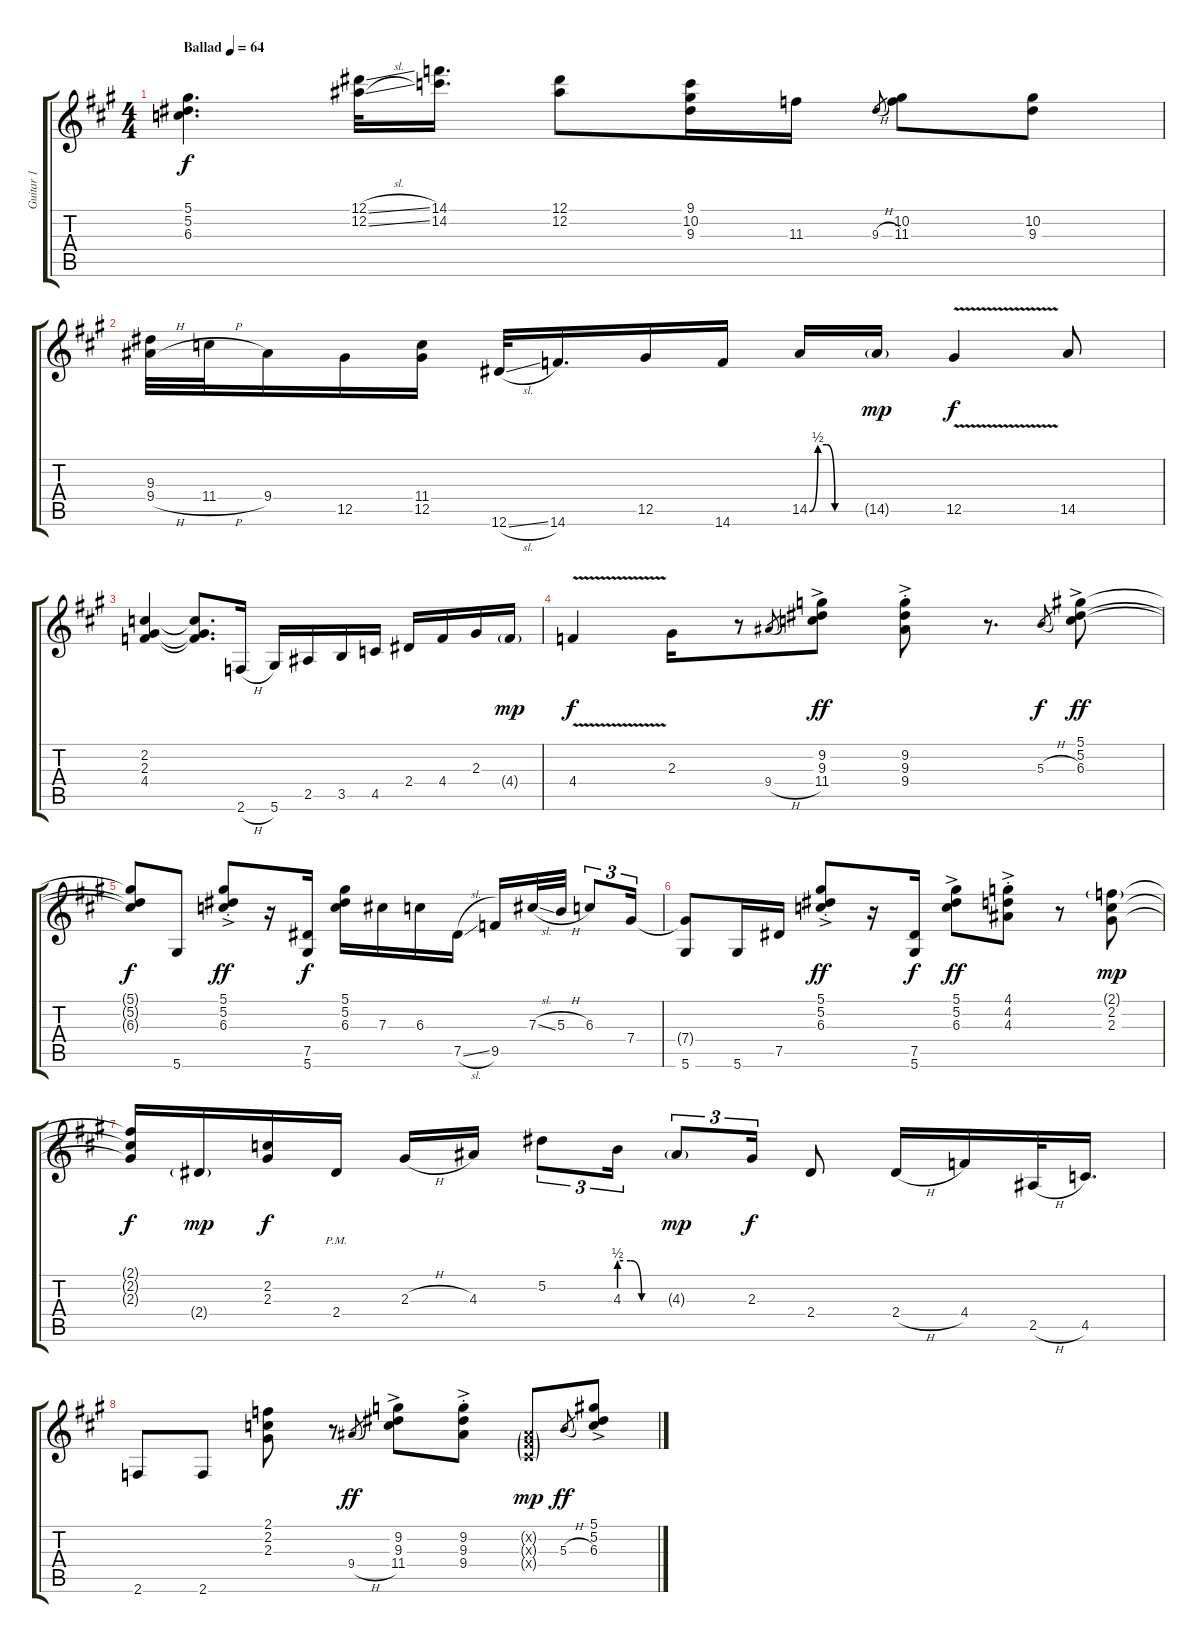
\track ("Guitar 1" "Guitar 1") {instrument acousticguitarsteel}
\staff {score tabs}
\tuning (Eb4 Bb3 Gb3 Db3 Ab2 Eb2) {hide}
\ts (4 4)
\tempo (64 "Ballad")
\clef g2
\ks a
(5.1 5.2 6.3).4{d dy f instrument acousticguitarsteel} (12.1{sl} 12.2{sl}).32 (14.1 14.2).16{d} (12.1 12.2).8 (9.1 10.2 9.3).16 11.3.16 9.3{h}.8{gr} (10.2 11.3).8 (10.2 9.3).8 |
(9.3 9.4{h}).32 11.4{h}.32 9.4.16 12.5.16 (11.4 12.5).16 12.6{sl}.32 14.6.16{d} 12.5.16 14.6.16 14.5{be (custom 0 0 10 2 20 2 30 0 60 0)}.16 14.5{g}.16{dy mp} 12.5{v}.4{dy f} 14.5.8 |
(2.2 2.3 4.4).4 (2.2{t} 2.3{t} 4.4{t}).8{d} 2.6{h}.16 5.6.16 2.5.16 3.5.16 4.5.16 2.4.16 4.4.16 2.3.16 4.4{g}.16{dy mp} |
4.4{v}.4{dy f} 2.3.16 r.8 9.4{h}.8{gr} (9.2 9.3 11.4{ac}).8{dy ff} (9.2{ac st} 9.3 9.4).8 r.8{d} 5.3{h}.8{gr dy f} (5.1 5.2 6.3{ac}).8{dy ff} |
(5.1{t} 5.2{t} 6.3{t}).8{dy f} 5.6.8 (5.1{ac st} 5.2 6.3).8{dy ff} r.16 (7.5 5.6).16{dy f} (5.1 5.2 6.3).16 7.3.16 6.3.16 7.5{sl}.16 9.5.16 7.3{sl}.32 5.3{h}.32 6.3.8{tu (3 2)} 7.4.16{tu (3 2)} |
(7.4{t} 5.6).8 5.6.16 7.5.16 (5.1{ac st} 5.2 6.3).8{dy ff} r.16 (7.5 5.6).16{dy f} (5.1{ac} 5.2 6.3).8{dy ff} (4.1 4.2 4.3{ac st}).8 r.8 (2.1{g} 2.2 2.3).8{dy mp} |
(2.1{t} 2.2{t} 2.3{t}).16{dy f} 2.4{g}.16{dy mp} (2.2 2.3).16{dy f} 2.4{pm}.16 2.3{h}.16 4.3.16 5.2.8{tu (3 2)} 4.3{be (custom 0 2 15 2 30 0 60 0)}.16{tu (3 2)} 4.3{g}.8{tu (3 2) dy mp} 2.3.16{tu (3 2) dy f} 2.4.8 2.4{h}.16 4.4.16 2.5{h}.32 4.5.16{d} |
2.6.8 2.6.8 (2.1 2.2 2.3).8 r.8 9.4{h}.8{gr dy ff} (9.2 9.3 11.4{ac}).8 (9.2{ac st} 9.3 9.4).8 (0.2{g x} 0.3{g x} 0.4{g x}).8{dy mp} 5.3{h}.8{gr dy ff} (5.1 5.2 6.3{ac}).8
